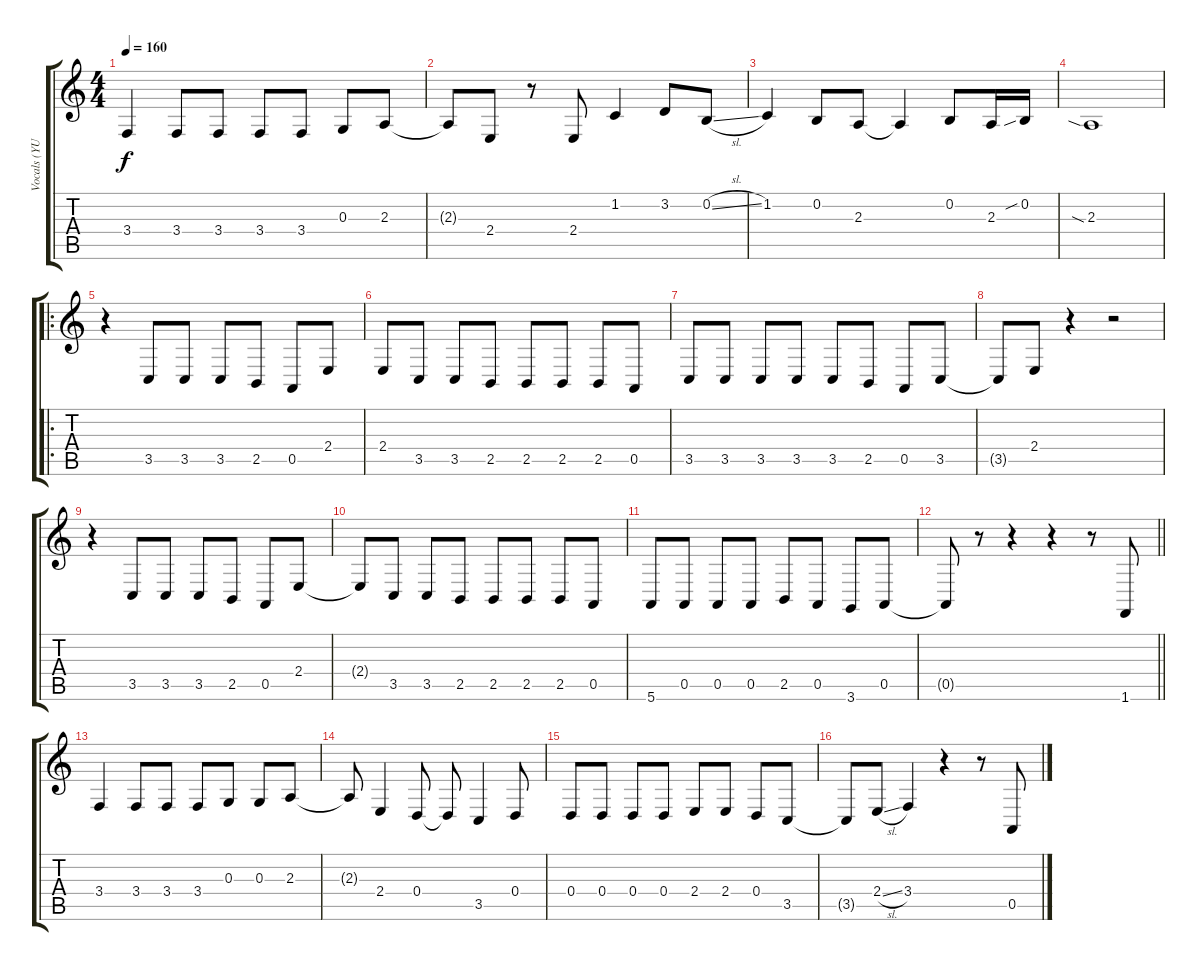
\track ("Vocals (YUKI)" "Vocals (YU") {instrument tenorsax}
\staff {score tabs}
\tuning (E4 B3 G3 D3 A2 E2) {hide}
\ts (4 4)
\tempo 160
\clef g2
\ks c
3.4.4{dy f} 3.4.8 3.4.8 3.4.8 3.4.8 0.3.8 2.3.8 |
2.3{t}.8 2.4.8 r.8 2.4.8 1.2.4 3.2.8 0.2{sl}.8 |
1.2.4 0.2.8 2.3.8 2.3{t}.4 0.2.8 2.3.16 0.2{sib}.16 |
2.3{sia}.1 |
\ro
r.4 3.5.8 3.5.8 3.5.8 2.5.8 0.5.8 2.4.8 |
2.4.8 3.5.8 3.5.8 2.5.8 2.5.8 2.5.8 2.5.8 0.5.8 |
3.5.8 3.5.8 3.5.8 3.5.8 3.5.8 2.5.8 0.5.8 3.5.8 |
3.5{t}.8 2.4.8 r.4 r.2 |
r.4 3.5.8 3.5.8 3.5.8 2.5.8 0.5.8 2.4.8 |
2.4{t}.8 3.5.8 3.5.8 2.5.8 2.5.8 2.5.8 2.5.8 0.5.8 |
5.6.8 0.5.8 0.5.8 0.5.8 2.5.8 0.5.8 3.6.8 0.5.8 |
\barLineRight lightlight
0.5{t}.8 r.8 r.4 r.4 r.8 1.6.8 |
3.4.4 3.4.8 3.4.8 3.4.8 0.3.8 0.3.8 2.3.8 |
2.3{t}.8 2.4.4 0.4.8 0.4{t}.8 3.5.4 0.4.8 |
0.4.8 0.4.8 0.4.8 0.4.8 2.4.8 2.4.8 0.4.8 3.5.8 |
3.5{t}.8 2.4{sl}.8 3.4.4 r.4 r.8 0.5.8
